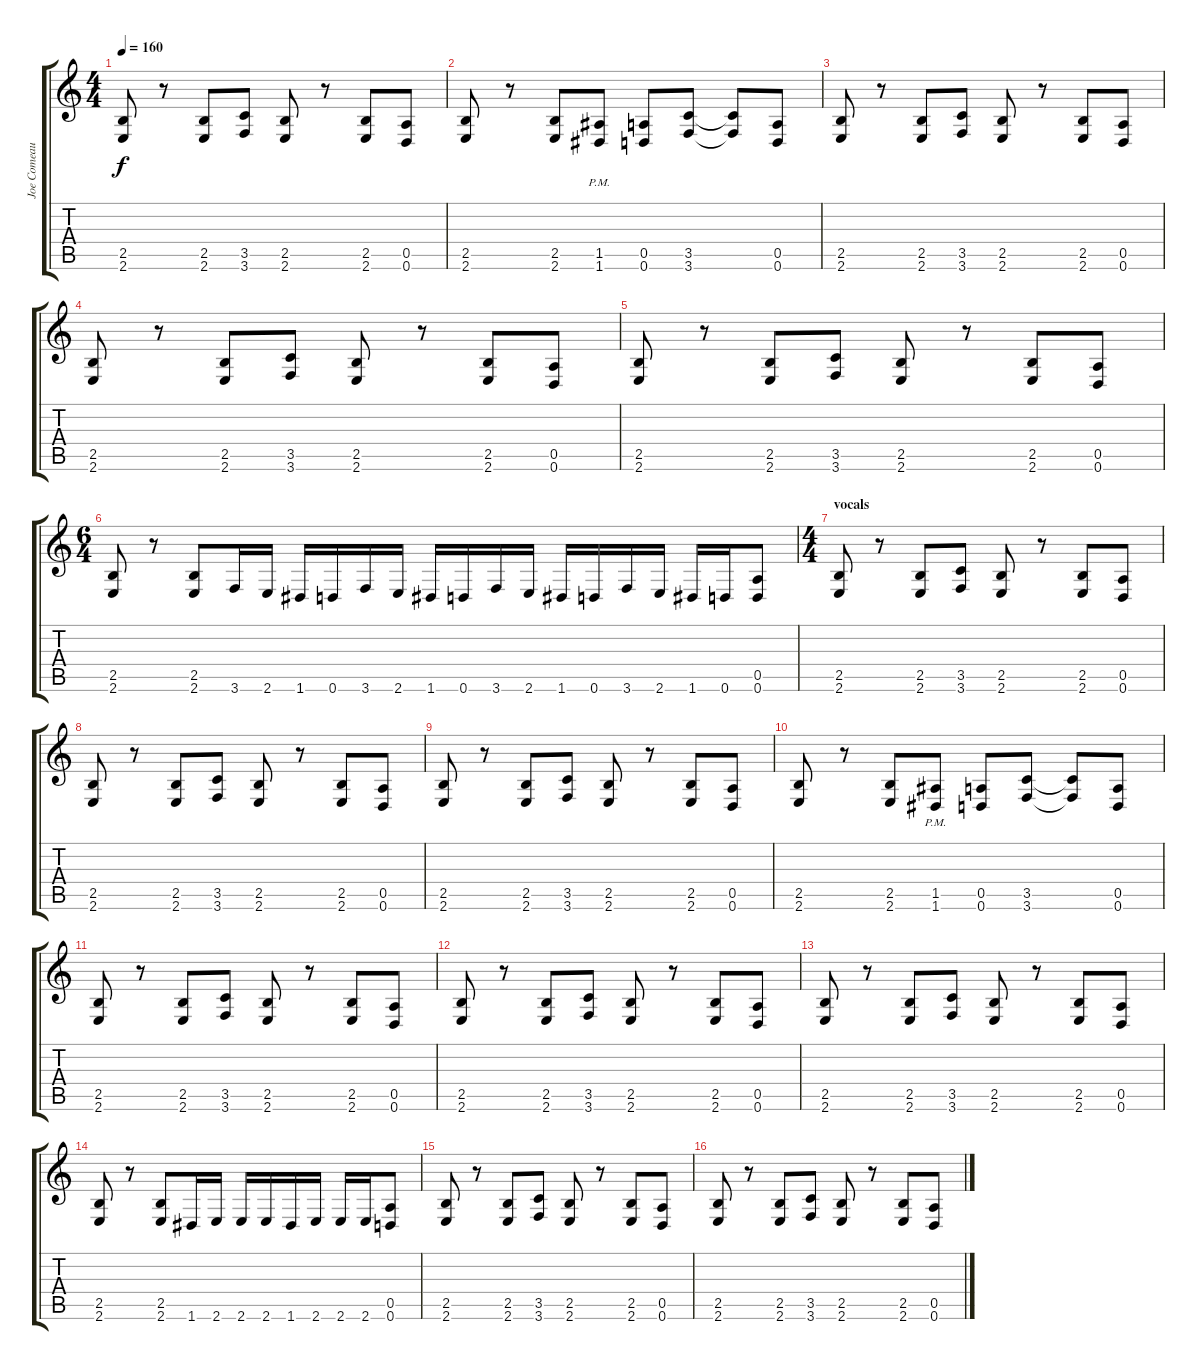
\track ("Joe Comeau" "Joe Comeau") {instrument distortionguitar}
\staff {score tabs}
\tuning (E4 B3 G3 D3 A2 D2) {hide}
\ts (4 4)
\tempo 160
\clef g2
\ks c
(2.5 2.6).8{dy f} r.8 (2.5 2.6).8 (3.5 3.6).8 (2.5 2.6).8 r.8 (2.5 2.6).8 (0.5 0.6).8 |
(2.5 2.6).8 r.8 (2.5 2.6).8 (1.5{pm} 1.6{pm}).8 (0.5 0.6).8 (3.5 3.6).8 (3.5{t} 3.6{t}).8 (0.5 0.6).8 |
(2.5 2.6).8 r.8 (2.5 2.6).8 (3.5 3.6).8 (2.5 2.6).8 r.8 (2.5 2.6).8 (0.5 0.6).8 |
(2.5 2.6).8 r.8 (2.5 2.6).8 (3.5 3.6).8 (2.5 2.6).8 r.8 (2.5 2.6).8 (0.5 0.6).8 |
(2.5 2.6).8 r.8 (2.5 2.6).8 (3.5 3.6).8 (2.5 2.6).8 r.8 (2.5 2.6).8 (0.5 0.6).8 |
\ts (6 4)
(2.5 2.6).8 r.8 (2.5 2.6).8 3.6.16 2.6.16 1.6.16 0.6.16 3.6.16 2.6.16 1.6.16 0.6.16 3.6.16 2.6.16 1.6.16 0.6.16 3.6.16 2.6.16 1.6.16 0.6.16 (0.5 0.6).8 |
\ts (4 4)
\section ("" "vocals")
(2.5 2.6).8 r.8 (2.5 2.6).8 (3.5 3.6).8 (2.5 2.6).8 r.8 (2.5 2.6).8 (0.5 0.6).8 |
(2.5 2.6).8 r.8 (2.5 2.6).8 (3.5 3.6).8 (2.5 2.6).8 r.8 (2.5 2.6).8 (0.5 0.6).8 |
(2.5 2.6).8 r.8 (2.5 2.6).8 (3.5 3.6).8 (2.5 2.6).8 r.8 (2.5 2.6).8 (0.5 0.6).8 |
(2.5 2.6).8 r.8 (2.5 2.6).8 (1.5{pm} 1.6{pm}).8 (0.5 0.6).8 (3.5 3.6).8 (3.5{t} 3.6{t}).8 (0.5 0.6).8 |
(2.5 2.6).8 r.8 (2.5 2.6).8 (3.5 3.6).8 (2.5 2.6).8 r.8 (2.5 2.6).8 (0.5 0.6).8 |
(2.5 2.6).8 r.8 (2.5 2.6).8 (3.5 3.6).8 (2.5 2.6).8 r.8 (2.5 2.6).8 (0.5 0.6).8 |
(2.5 2.6).8 r.8 (2.5 2.6).8 (3.5 3.6).8 (2.5 2.6).8 r.8 (2.5 2.6).8 (0.5 0.6).8 |
(2.5 2.6).8 r.8 (2.5 2.6).8 1.6.16 2.6.16 2.6.16 2.6.16 1.6.16 2.6.16 2.6.16 2.6.16 (0.5 0.6).8 |
(2.5 2.6).8 r.8 (2.5 2.6).8 (3.5 3.6).8 (2.5 2.6).8 r.8 (2.5 2.6).8 (0.5 0.6).8 |
(2.5 2.6).8 r.8 (2.5 2.6).8 (3.5 3.6).8 (2.5 2.6).8 r.8 (2.5 2.6).8 (0.5 0.6).8
